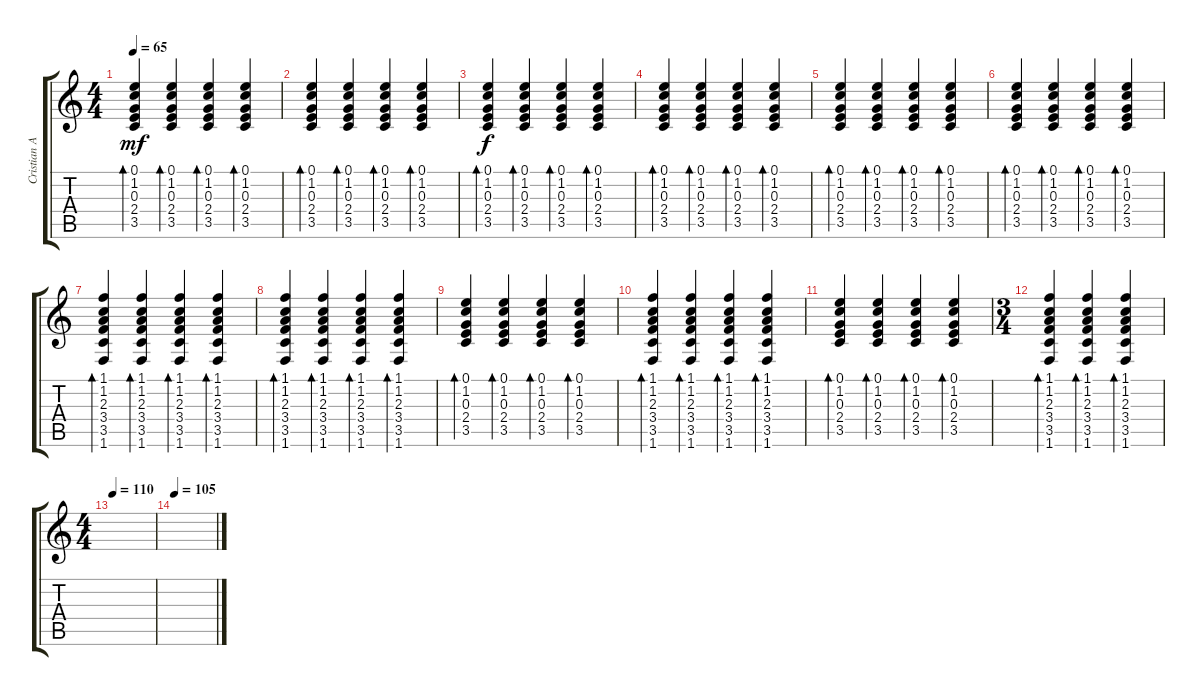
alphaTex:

\track ("Cristian Aldana (Guitarra 1)" "Cristian A") {instrument electricguitarjazz}
\staff {score tabs}
\tuning (E4 B3 G3 D3 A2 E2) {hide}
\ts (4 4)
\tempo 65
\clef g2
\ks c
(0.1 1.2 0.3 2.4 3.5).4{bd 60 dy mf instrument electricguitarjazz} (0.1 1.2 0.3 2.4 3.5).4{bd 60} (0.1 1.2 0.3 2.4 3.5).4{bd 60} (0.1 1.2 0.3 2.4 3.5).4{bd 60} |
(0.1 1.2 0.3 2.4 3.5).4{bd 60} (0.1 1.2 0.3 2.4 3.5).4{bd 60} (0.1 1.2 0.3 2.4 3.5).4{bd 60} (0.1 1.2 0.3 2.4 3.5).4{bd 60} |
(0.1 1.2 0.3 2.4 3.5).4{bd 60 dy f} (0.1 1.2 0.3 2.4 3.5).4{bd 60} (0.1 1.2 0.3 2.4 3.5).4{bd 60} (0.1 1.2 0.3 2.4 3.5).4{bd 60} |
(0.1 1.2 0.3 2.4 3.5).4{bd 60} (0.1 1.2 0.3 2.4 3.5).4{bd 60} (0.1 1.2 0.3 2.4 3.5).4{bd 60} (0.1 1.2 0.3 2.4 3.5).4{bd 60} |
(0.1 1.2 0.3 2.4 3.5).4{bd 60} (0.1 1.2 0.3 2.4 3.5).4{bd 60} (0.1 1.2 0.3 2.4 3.5).4{bd 60} (0.1 1.2 0.3 2.4 3.5).4{bd 60} |
(0.1 1.2 0.3 2.4 3.5).4{bd 60} (0.1 1.2 0.3 2.4 3.5).4{bd 60} (0.1 1.2 0.3 2.4 3.5).4{bd 60} (0.1 1.2 0.3 2.4 3.5).4{bd 60} |
(1.1 1.2 2.3 3.4 3.5 1.6).4{bd 60} (1.1 1.2 2.3 3.4 3.5 1.6).4{bd 60} (1.1 1.2 2.3 3.4 3.5 1.6).4{bd 60} (1.1 1.2 2.3 3.4 3.5 1.6).4{bd 60} |
(1.1 1.2 2.3 3.4 3.5 1.6).4{bd 60} (1.1 1.2 2.3 3.4 3.5 1.6).4{bd 60} (1.1 1.2 2.3 3.4 3.5 1.6).4{bd 60} (1.1 1.2 2.3 3.4 3.5 1.6).4{bd 60} |
(0.1 1.2 0.3 2.4 3.5).4{bd 60} (0.1 1.2 0.3 2.4 3.5).4{bd 60} (0.1 1.2 0.3 2.4 3.5).4{bd 60} (0.1 1.2 0.3 2.4 3.5).4{bd 60} |
(1.1 1.2 2.3 3.4 3.5 1.6).4{bd 60} (1.1 1.2 2.3 3.4 3.5 1.6).4{bd 60} (1.1 1.2 2.3 3.4 3.5 1.6).4{bd 60} (1.1 1.2 2.3 3.4 3.5 1.6).4{bd 60} |
(0.1 1.2 0.3 2.4 3.5).4{bd 60} (0.1 1.2 0.3 2.4 3.5).4{bd 60} (0.1 1.2 0.3 2.4 3.5).4{bd 60} (0.1 1.2 0.3 2.4 3.5).4{bd 60} |
\ts (3 4)
(1.1 1.2 2.3 3.4 3.5 1.6).4{bd 60} (1.1 1.2 2.3 3.4 3.5 1.6).4{bd 60} (1.1 1.2 2.3 3.4 3.5 1.6).4{bd 60} |
\ts (4 4)
\tempo 110
|
\tempo 105
